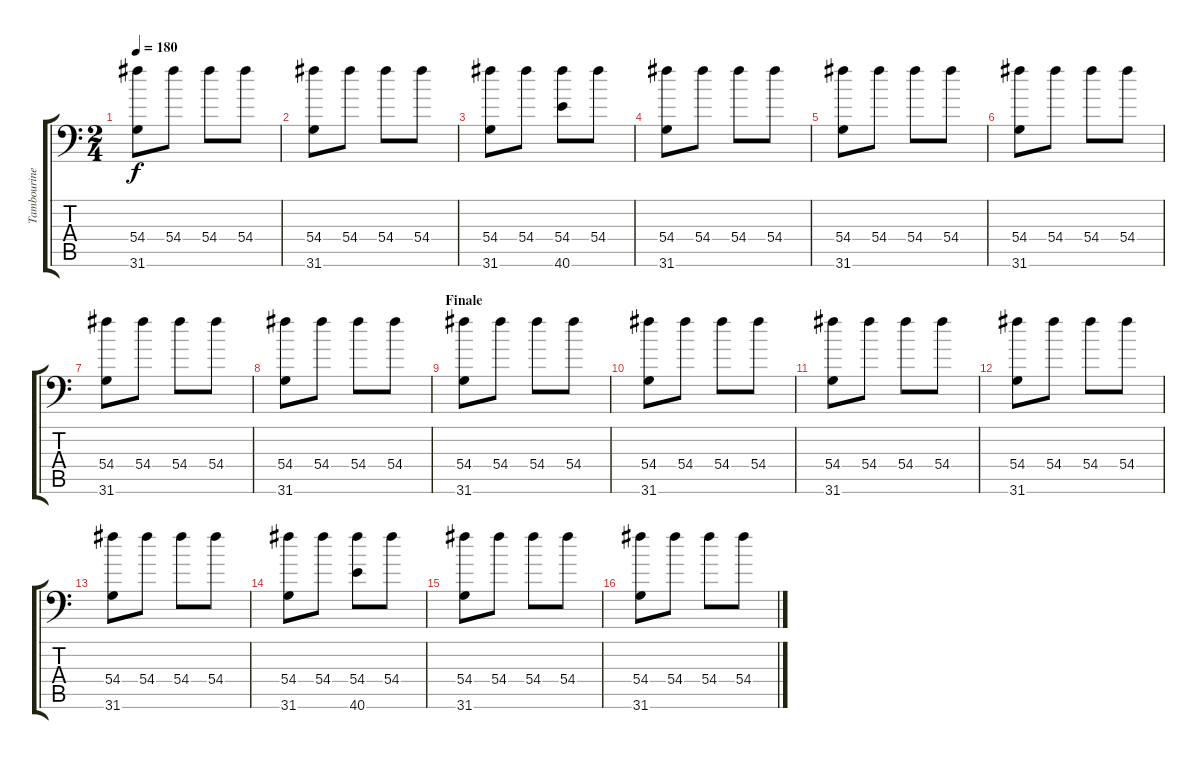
\track ("Tambourine" "Tambourine") {instrument acousticgrandpiano}
\staff {score tabs}
\tuning (C-1 C-1 C-1 C-1 C-1 C-1) {hide}
\ts (2 4)
\tempo 180
\clef f4
\ks c
(54.4 31.6).8{dy f} 54.4.8 54.4.8 54.4.8 |
(54.4 31.6).8 54.4.8 54.4.8 54.4.8 |
(54.4 31.6).8 54.4.8 (54.4 40.6).8 54.4.8 |
(54.4 31.6).8 54.4.8 54.4.8 54.4.8 |
(54.4 31.6).8 54.4.8 54.4.8 54.4.8 |
(54.4 31.6).8 54.4.8 54.4.8 54.4.8 |
(54.4 31.6).8 54.4.8 54.4.8 54.4.8 |
(54.4 31.6).8 54.4.8 54.4.8 54.4.8 |
\section ("" "Finale")
(54.4 31.6).8 54.4.8 54.4.8 54.4.8 |
(54.4 31.6).8 54.4.8 54.4.8 54.4.8 |
(54.4 31.6).8 54.4.8 54.4.8 54.4.8 |
(54.4 31.6).8 54.4.8 54.4.8 54.4.8 |
(54.4 31.6).8 54.4.8 54.4.8 54.4.8 |
(54.4 31.6).8 54.4.8 (54.4 40.6).8 54.4.8 |
(54.4 31.6).8 54.4.8 54.4.8 54.4.8 |
(54.4 31.6).8 54.4.8 54.4.8 54.4.8
